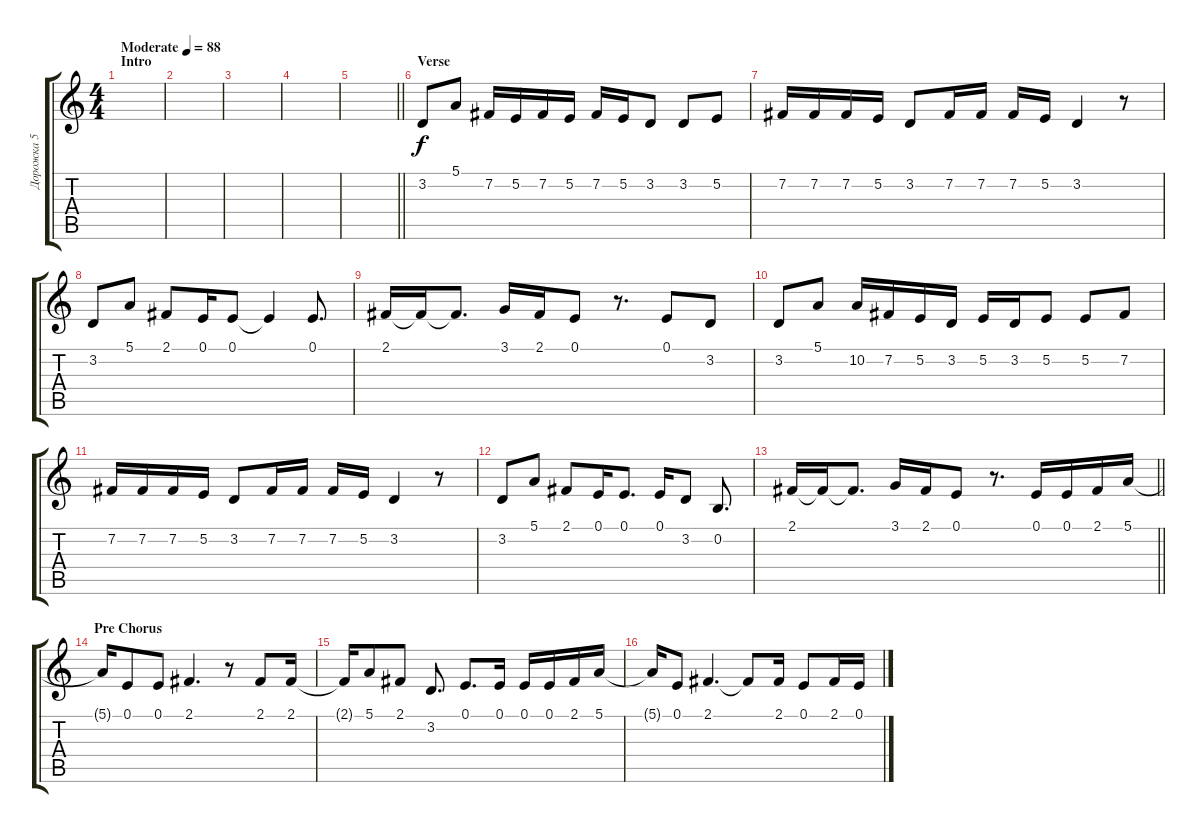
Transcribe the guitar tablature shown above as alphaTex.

\track ("Дорожка 5" "Дорожка 5") {instrument altosax}
\staff {score tabs}
\tuning (E4 B3 G3 D3 A2 E2) {hide}
\ts (4 4)
\section ("" "Intro")
\tempo (88 "Moderate")
\clef g2
\ks c
|
|
|
|
\barLineRight lightlight
|
\section ("" "Verse")
3.2.8 5.1.8 7.2.16 5.2.16 7.2.16 5.2.16 7.2.16 5.2.16 3.2.8 3.2.8 5.2.8 |
7.2.16 7.2.16 7.2.16 5.2.16 3.2.8 7.2.16 7.2.16 7.2.16 5.2.16 3.2.4 r.8 |
3.2.8 5.1.8 2.1.8 0.1.16 0.1.8 0.1{t}.4 0.1.8{d} |
2.1.16 2.1{t}.16 2.1{t}.8{d} 3.1.16 2.1.16 0.1.8 r.8{d} 0.1.8 3.2.8 |
3.2.8 5.1.8 10.2.16 7.2.16 5.2.16 3.2.16 5.2.16 3.2.16 5.2.8 5.2.8 7.2.8 |
7.2.16 7.2.16 7.2.16 5.2.16 3.2.8 7.2.16 7.2.16 7.2.16 5.2.16 3.2.4 r.8 |
3.2.8 5.1.8 2.1.8 0.1.16 0.1.8{d} 0.1.16 3.2.8 0.2.8{d} |
\barLineRight lightlight
2.1.16 2.1{t}.16 2.1{t}.8{d} 3.1.16 2.1.16 0.1.8 r.8{d} 0.1.16 0.1.16 2.1.16 5.1.16 |
\section ("" "Pre Chorus")
5.1{t}.16 0.1.8 0.1.8 2.1.4{d} r.8 2.1.8 2.1.16 |
2.1{t}.16 5.1.8 2.1.8 3.2.8{d} 0.1.8{d} 0.1.16 0.1.16 0.1.16 2.1.16 5.1.16 |
5.1{t}.16 0.1.8 2.1.4{d} 2.1{t}.8 2.1.16 0.1.8 2.1.16 0.1.16
